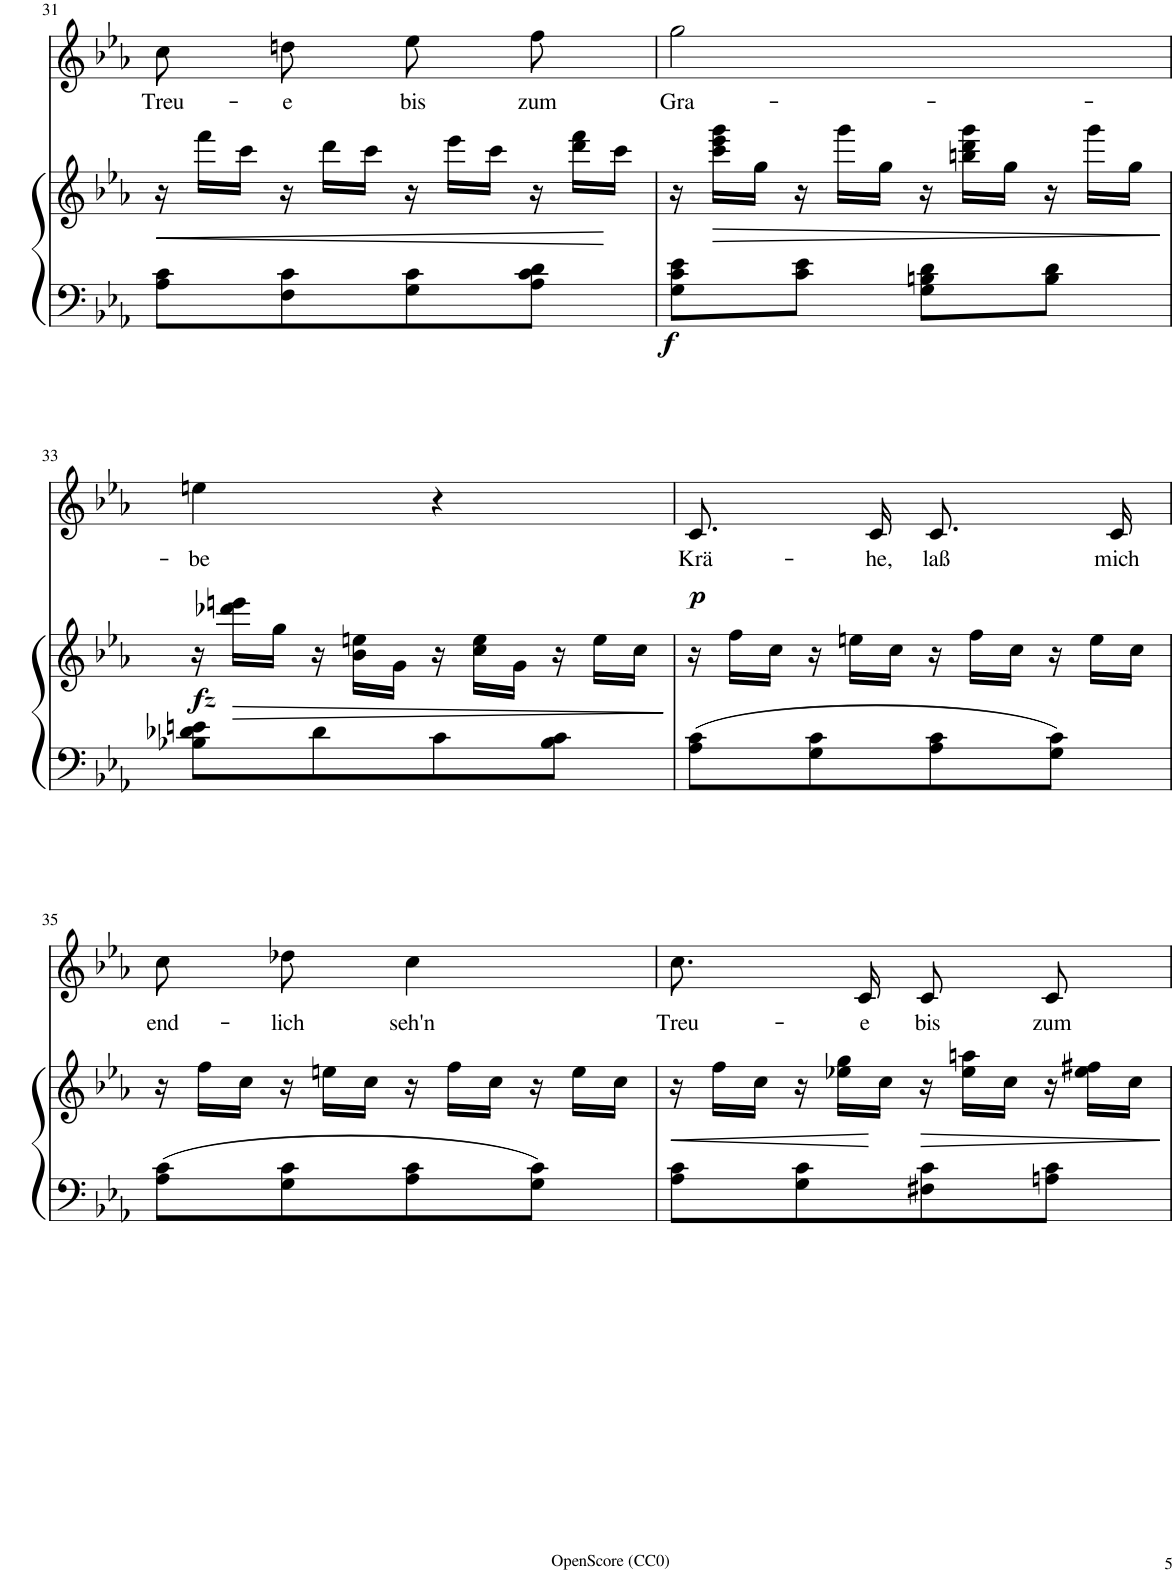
**kern	**kern	**dynam	**kern	**text
*part2	*part2	*part2	*part1	*part1
*staff3	*staff2	*staff2/3	*staff1	*staff1
*I"Pianoforte	*	*	*I"Singstimme Voice	*
*I'Pno	*	*	*	*
!!LO:PB:g=z
*clefF4	*clefG2	*	*clefG2	*
*k[b-e-a-]	*k[b-e-a-]	*	*k[b-e-a-]	*
*M2/4	*M2/4	*	*M2/4	*
*	*Xtuplet	*	*	*
=31	=31	=31	=31	=31
!	!	!LO:HP:b	!	!LO:LY:b
8A-\ 8c\L	24r	<	8cc\L	Treu-
.	24fff\LL	.	.	.
.	24ccc\JJ	.	.	.
!	!	!	!	!LO:LY:b
8F\ 8c\	24r	.	8ddn\J	-e
.	24ddd\LL	.	.	.
.	24ccc\JJ	.	.	.
!	!	!	!	!LO:LY:b
8G\ 8c\	24r	.	8ee-\L	bis
.	24eee-\LL	.	.	.
.	24ccc\JJ	.	.	.
!	!	!	!	!LO:LY:b
8A-\ 8c\ 8d\J	24r	.	8ff\J	zum
.	24ddd\ 24fff\LL	.	.	.
.	24ccc\JJ	[	.	.
=32	=32	=32	=32	=32
!	!	!LO:DY:b=2	!	!LO:LY:b
8G\ 8c\ 8e-\L	24r	f	2gg\	Gra-
!	!	!LO:HP:b	!	!
.	24ccc\ 24eee-\ 24ggg\LL	>	.	.
.	24gg\JJ	.	.	.
8c\ 8e-\J	24r	.	.	.
.	24ggg\LL	.	.	.
.	24gg\JJ	.	.	.
8G\ 8Bn\ 8d\L	24r	.	.	.
.	24bbn\ 24ddd\ 24ggg\LL	.	.	.
.	24gg\JJ	.	.	.
8B\ 8d\J	24r	.	.	.
.	24ggg\LL	.	.	.
.	24gg\JJ	.	.	.
.	.	]	.	.
!!LO:LB:g=z
=33	=33	=33	=33	=33
!	!	!LO:DY:b	!	!LO:LY:b
8B-X\ 8d-X\ 8en\L	24r	fz	4een\	-be
!	!	!LO:HP:b	!	!
.	24ddd-X\ 24eeen\LL	>	.	.
.	24gg\JJ	.	.	.
8d-\	24r	.	.	.
.	24b-\ 24een\LL	.	.	.
.	24g\JJ	.	.	.
8c\	24r	.	4r	.
.	24cc\ 24ee\LL	.	.	.
.	24g\JJ	.	.	.
8B-\ 8c\J	24r	.	.	.
.	24ee\LL	.	.	.
.	24cc\JJ	.	.	.
.	.	]	.	.
=34	=34	=34	=34	=34
!	!	!LO:DY:a	!	!LO:LY:b
8A-\ 8c\L	24r	p	8.c/L	Krä-
.	24ff\LL	.	.	.
.	24cc\JJ	.	.	.
8G\ 8c\	24r	.	.	.
.	24een\LL	.	.	.
!	!	!	!	!LO:LY:b
.	.	.	16c/Jk	-he,
.	24cc\JJ	.	.	.
!	!	!	!	!LO:LY:b
8A-\ 8c\	24r	.	8.c/L	laß
.	24ff\LL	.	.	.
.	24cc\JJ	.	.	.
8G\ 8c\J	24r	.	.	.
.	24ee\LL	.	.	.
!	!	!	!	!LO:LY:b
.	.	.	16c/Jk	mich
.	24cc\JJ	.	.	.
!!LO:LB:g=z
=35	=35	=35	=35	=35
!	!	!	!	!LO:LY:b
8A-\ 8c\L	24r	.	8cc\L	end-
.	24ff\LL	.	.	.
.	24cc\JJ	.	.	.
!	!	!	!	!LO:LY:b
8G\ 8c\	24r	.	8dd-X\J	-lich
.	24een\LL	.	.	.
.	24cc\JJ	.	.	.
!	!	!	!	!LO:LY:b
8A-\ 8c\	24r	.	4cc\	seh'n
.	24ff\LL	.	.	.
.	24cc\JJ	.	.	.
8G\ 8c\J	24r	.	.	.
.	24ee\LL	.	.	.
.	24cc\JJ	.	.	.
=36	=36	=36	=36	=36
!	!	!LO:HP:b	!	!LO:LY:b
8A-\ 8c\L	24r	<	8.cc/L	Treu-
.	24ff\LL	.	.	.
.	24cc\JJ	.	.	.
8G\ 8c\	24r	.	.	.
.	24ee-X\ 24gg\LL	.	.	.
!	!	!	!	!LO:LY:b
.	.	.	16c/Jk	-e
.	24cc\JJ	[	.	.
!	!	!LO:HP:b	!	!LO:LY:b
8F#X\ 8c\	24r	>	8c/L	bis
.	24ee-\ 24aan\LL	.	.	.
.	24cc\JJ	.	.	.
!	!	!	!	!LO:LY:b
8An\ 8c\J	24r	.	8c/J	zum
.	24ee-\ 24ff#X\LL	.	.	.
.	24cc\JJ	.	.	.
.	.	]	.	.
=	=	=	=	=
*-	*-	*-	*-	*-
